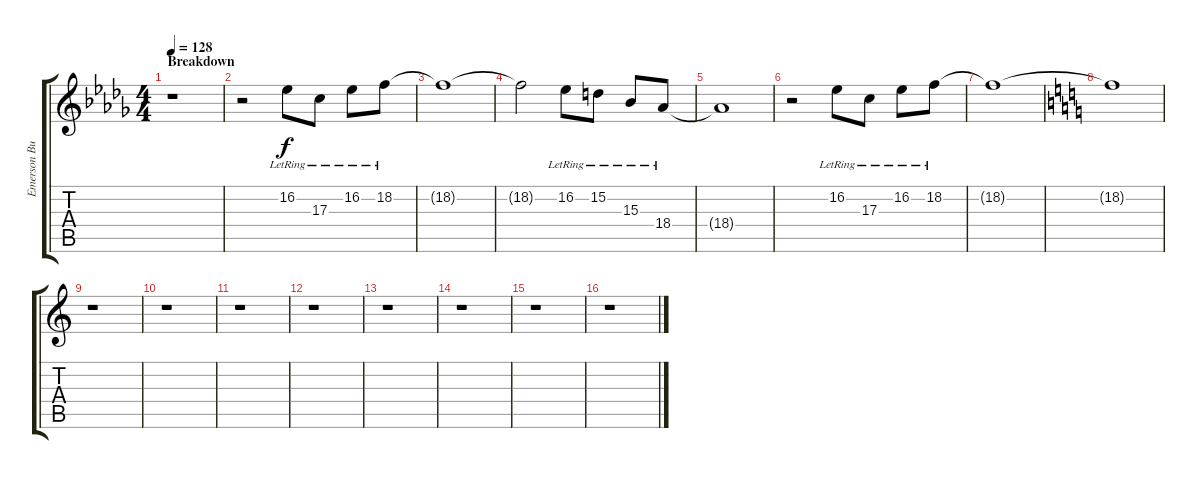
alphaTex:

\track ("Emerson Burton (Keyboard)" "Emerson Bu") {instrument vibraphone}
\staff {score tabs}
\tuning (E4 B3 G3 D3 A2 E2) {hide}
\ts (4 4)
\section ("" "Breakdown")
\tempo 128
\clef g2
\ks db
r.1{dy f} |
r.2 16.2{lr}.8 17.3{lr}.8 16.2{lr}.8 18.2{lr}.8 |
18.2{t}.1 |
18.2{t}.2 16.2{lr}.8 15.2{lr}.8 15.3{lr}.8 18.4{lr}.8 |
18.4{t}.1 |
r.2 16.2{lr}.8 17.3{lr}.8 16.2{lr}.8 18.2{lr}.8 |
18.2{t}.1 |
\ks c
18.2{t}.1 |
r.1 |
r.1 |
r.1 |
r.1 |
r.1 |
r.1 |
r.1 |
r.1
